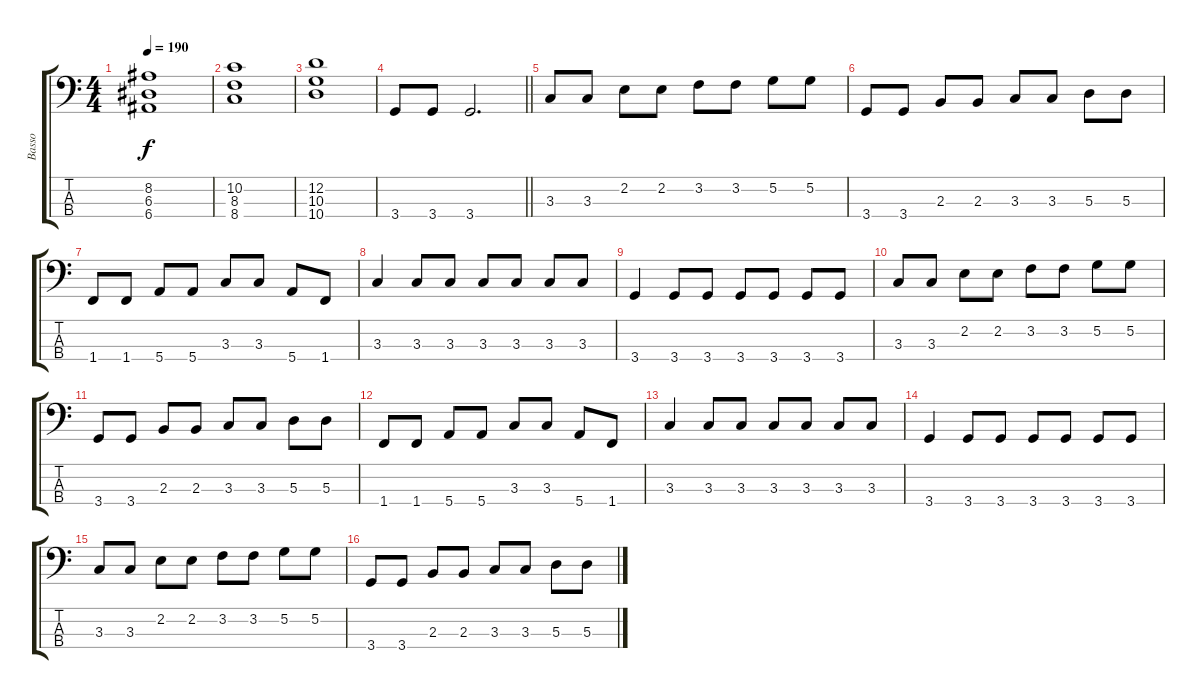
\track ("Basso" "Basso") {instrument electricbassfinger}
\staff {score tabs}
\tuning (G2 D2 A1 E1) {hide}
\ts (4 4)
\tempo 190
\clef f4
\ks c
(8.2 6.3 6.4).1{dy f} |
(10.2 8.3 8.4).1 |
(12.2 10.3 10.4).1 |
\barLineRight lightlight
3.4.8 3.4.8 3.4.2{d} |
3.3.8 3.3.8 2.2.8 2.2.8 3.2.8 3.2.8 5.2.8 5.2.8 |
3.4.8 3.4.8 2.3.8 2.3.8 3.3.8 3.3.8 5.3.8 5.3.8 |
1.4.8 1.4.8 5.4.8 5.4.8 3.3.8 3.3.8 5.4.8 1.4.8 |
3.3.4 3.3.8 3.3.8 3.3.8 3.3.8 3.3.8 3.3.8 |
3.4.4 3.4.8 3.4.8 3.4.8 3.4.8 3.4.8 3.4.8 |
3.3.8 3.3.8 2.2.8 2.2.8 3.2.8 3.2.8 5.2.8 5.2.8 |
3.4.8 3.4.8 2.3.8 2.3.8 3.3.8 3.3.8 5.3.8 5.3.8 |
1.4.8 1.4.8 5.4.8 5.4.8 3.3.8 3.3.8 5.4.8 1.4.8 |
3.3.4 3.3.8 3.3.8 3.3.8 3.3.8 3.3.8 3.3.8 |
3.4.4 3.4.8 3.4.8 3.4.8 3.4.8 3.4.8 3.4.8 |
3.3.8 3.3.8 2.2.8 2.2.8 3.2.8 3.2.8 5.2.8 5.2.8 |
3.4.8 3.4.8 2.3.8 2.3.8 3.3.8 3.3.8 5.3.8 5.3.8
